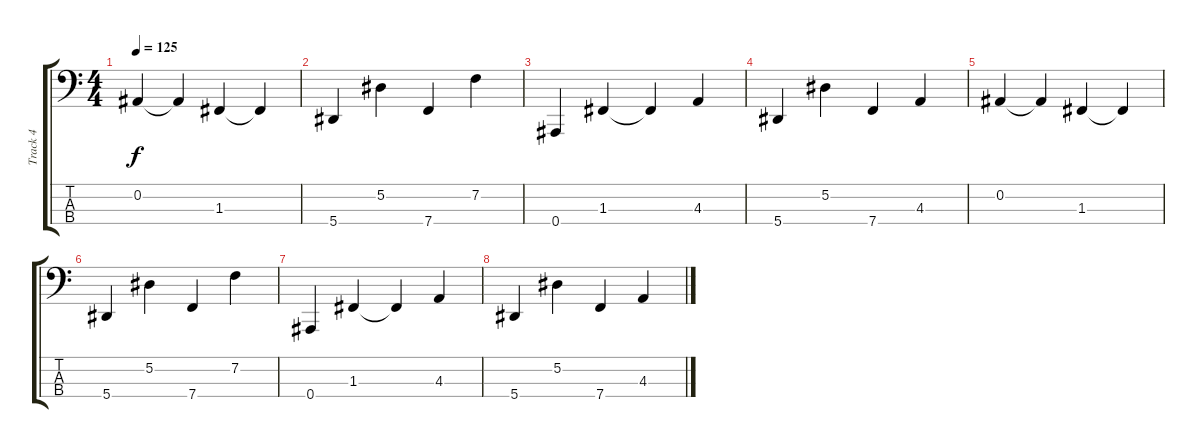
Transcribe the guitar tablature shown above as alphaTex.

\track ("Track 4" "Track 4") {instrument electricbasspick}
\staff {score tabs}
\tuning (Eb2 Bb1 F1 Bb0) {hide}
\ts (4 4)
\tempo 125
\clef f4
\ks c
0.2.4{dy f} 0.2{t}.4 1.3.4 1.3{t}.4 |
5.4.4 5.2.4 7.4.4 7.2.4 |
0.4.4 1.3.4 1.3{t}.4 4.3.4 |
5.4.4 5.2.4 7.4.4 4.3.4 |
0.2.4 0.2{t}.4 1.3.4 1.3{t}.4 |
5.4.4 5.2.4 7.4.4 7.2.4 |
0.4.4 1.3.4 1.3{t}.4 4.3.4 |
5.4.4 5.2.4 7.4.4 4.3.4
